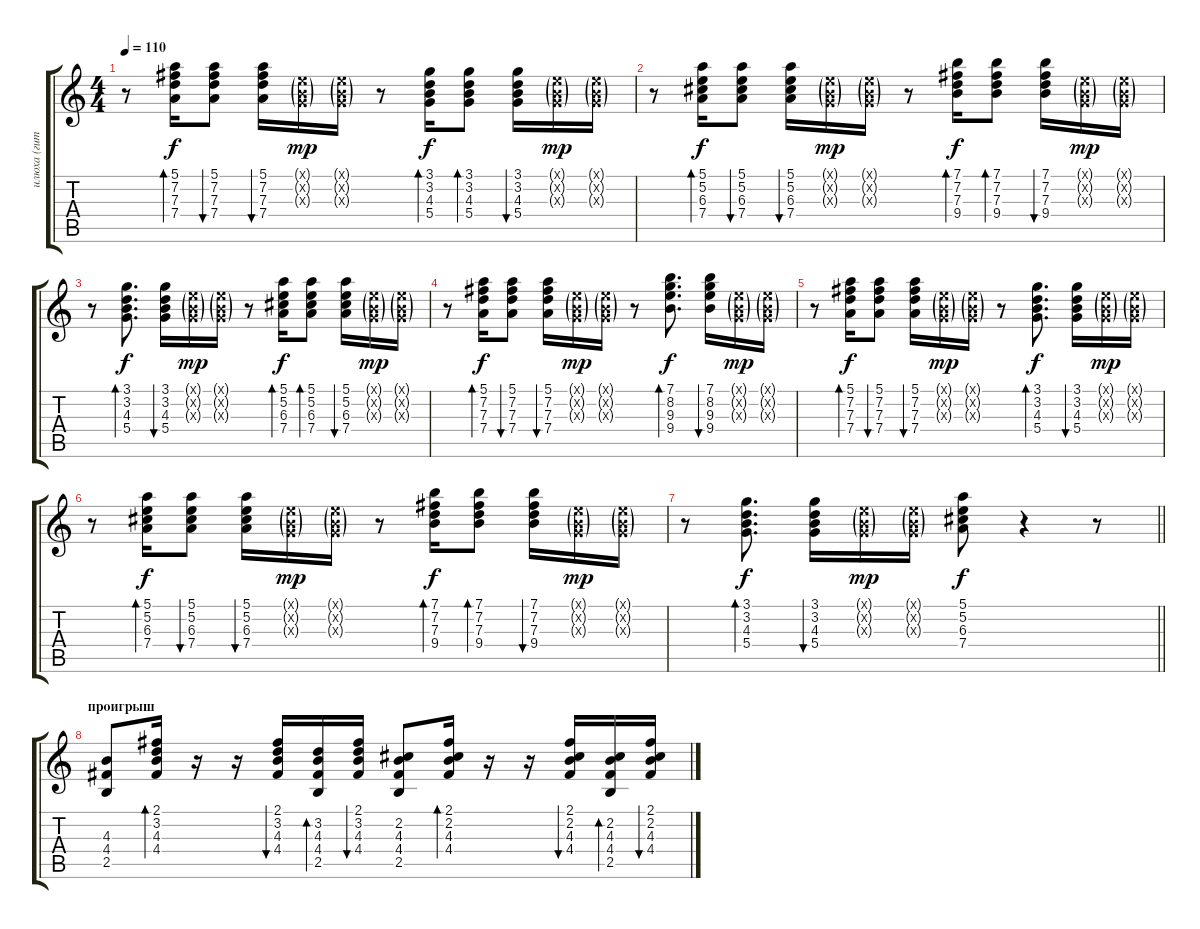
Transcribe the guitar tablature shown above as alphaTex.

\track ("илюха (гитара)" "илюха (гит") {instrument acousticguitarsteel}
\staff {score tabs}
\tuning (E4 B3 G3 D3 A2 E2) {hide}
\ts (4 4)
\tempo 110
\clef g2
\ks c
r.8{dy mp} (5.1 7.2 7.3 7.4).16{bd 30 dy f} (5.1 7.2 7.3 7.4).8{bu 30} (5.1 7.2 7.3 7.4).16{bu 30} (0.1{g x} 0.2{g x} 0.3{g x}).16{dy mp} (0.1{g x} 0.2{g x} 0.3{g x}).16 r.8 (3.1 3.2 4.3 5.4).16{bd 30 dy f} (3.1 3.2 4.3 5.4).8{bd 30} (3.1 3.2 4.3 5.4).16{bu 30} (0.1{g x} 0.2{g x} 0.3{g x}).16{dy mp} (0.1{g x} 0.2{g x} 0.3{g x}).16 |
r.8 (5.1 5.2 6.3 7.4).16{bd 30 dy f} (5.1 5.2 6.3 7.4).8{bu 30} (5.1 5.2 6.3 7.4).16{bu 30} (0.1{g x} 0.2{g x} 0.3{g x}).16{dy mp} (0.1{g x} 0.2{g x} 0.3{g x}).16 r.8 (7.1 7.2 7.3 9.4).16{bd 30 dy f} (7.1 7.2 7.3 9.4).8{bd 30} (7.1 7.2 7.3 9.4).16{bu 30} (0.1{g x} 0.2{g x} 0.3{g x}).16{dy mp} (0.1{g x} 0.2{g x} 0.3{g x}).16 |
r.8 (3.1 3.2 4.3 5.4).8{d bd 30 dy f} (3.1 3.2 4.3 5.4).16{bu 30} (0.1{g x} 0.2{g x} 0.3{g x}).16{dy mp} (0.1{g x} 0.2{g x} 0.3{g x}).16 r.8 (5.1 5.2 6.3 7.4).16{bd 30 dy f} (5.1 5.2 6.3 7.4).8{bd 30} (5.1 5.2 6.3 7.4).16{bu 30} (0.1{g x} 0.2{g x} 0.3{g x}).16{dy mp} (0.1{g x} 0.2{g x} 0.3{g x}).16 |
r.8 (5.1 7.2 7.3 7.4).16{bd 30 dy f} (5.1 7.2 7.3 7.4).8{bu 30} (5.1 7.2 7.3 7.4).16{bu 30} (0.1{g x} 0.2{g x} 0.3{g x}).16{dy mp} (0.1{g x} 0.2{g x} 0.3{g x}).16 r.8 (7.1 8.2 9.3 9.4).8{d bd 30 dy f} (7.1 8.2 9.3 9.4).16{bu 30} (0.1{g x} 0.2{g x} 0.3{g x}).16{dy mp} (0.1{g x} 0.2{g x} 0.3{g x}).16 |
r.8 (5.1 7.2 7.3 7.4).16{bd 30 dy f} (5.1 7.2 7.3 7.4).8{bu 30} (5.1 7.2 7.3 7.4).16{bu 30} (0.1{g x} 0.2{g x} 0.3{g x}).16{dy mp} (0.1{g x} 0.2{g x} 0.3{g x}).16 r.8 (3.1 3.2 4.3 5.4).8{d bd 30 dy f} (3.1 3.2 4.3 5.4).16{bu 30} (0.1{g x} 0.2{g x} 0.3{g x}).16{dy mp} (0.1{g x} 0.2{g x} 0.3{g x}).16 |
r.8 (5.1 5.2 6.3 7.4).16{bd 30 dy f} (5.1 5.2 6.3 7.4).8{bu 30} (5.1 5.2 6.3 7.4).16{bu 30} (0.1{g x} 0.2{g x} 0.3{g x}).16{dy mp} (0.1{g x} 0.2{g x} 0.3{g x}).16 r.8 (7.1 7.2 7.3 9.4).16{bd 30 dy f} (7.1 7.2 7.3 9.4).8{bd 30} (7.1 7.2 7.3 9.4).16{bu 30} (0.1{g x} 0.2{g x} 0.3{g x}).16{dy mp} (0.1{g x} 0.2{g x} 0.3{g x}).16 |
\barLineRight lightlight
r.8 (3.1 3.2 4.3 5.4).8{d bd 30 dy f} (3.1 3.2 4.3 5.4).16{bu 30} (0.1{g x} 0.2{g x} 0.3{g x}).16{dy mp} (0.1{g x} 0.2{g x} 0.3{g x}).16 (5.1 5.2 6.3 7.4).8{dy f} r.4 r.8 |
\section ("" "проигрыш")
(4.3 4.4 2.5).8 (2.1 3.2 4.3 4.4).16{bd 30} r.16 r.16 (2.1 3.2 4.3 4.4).16{bu 30} (3.2 4.3 4.4 2.5).16{bd 30} (2.1 3.2 4.3 4.4).16{bu 30} (2.2 4.3 4.4 2.5).8 (2.1 2.2 4.3 4.4).16{bd 30} r.16 r.16 (2.1 2.2 4.3 4.4).16{bu 30} (2.2 4.3 4.4 2.5).16{bd 30} (2.1 2.2 4.3 4.4).16{bu 30}
